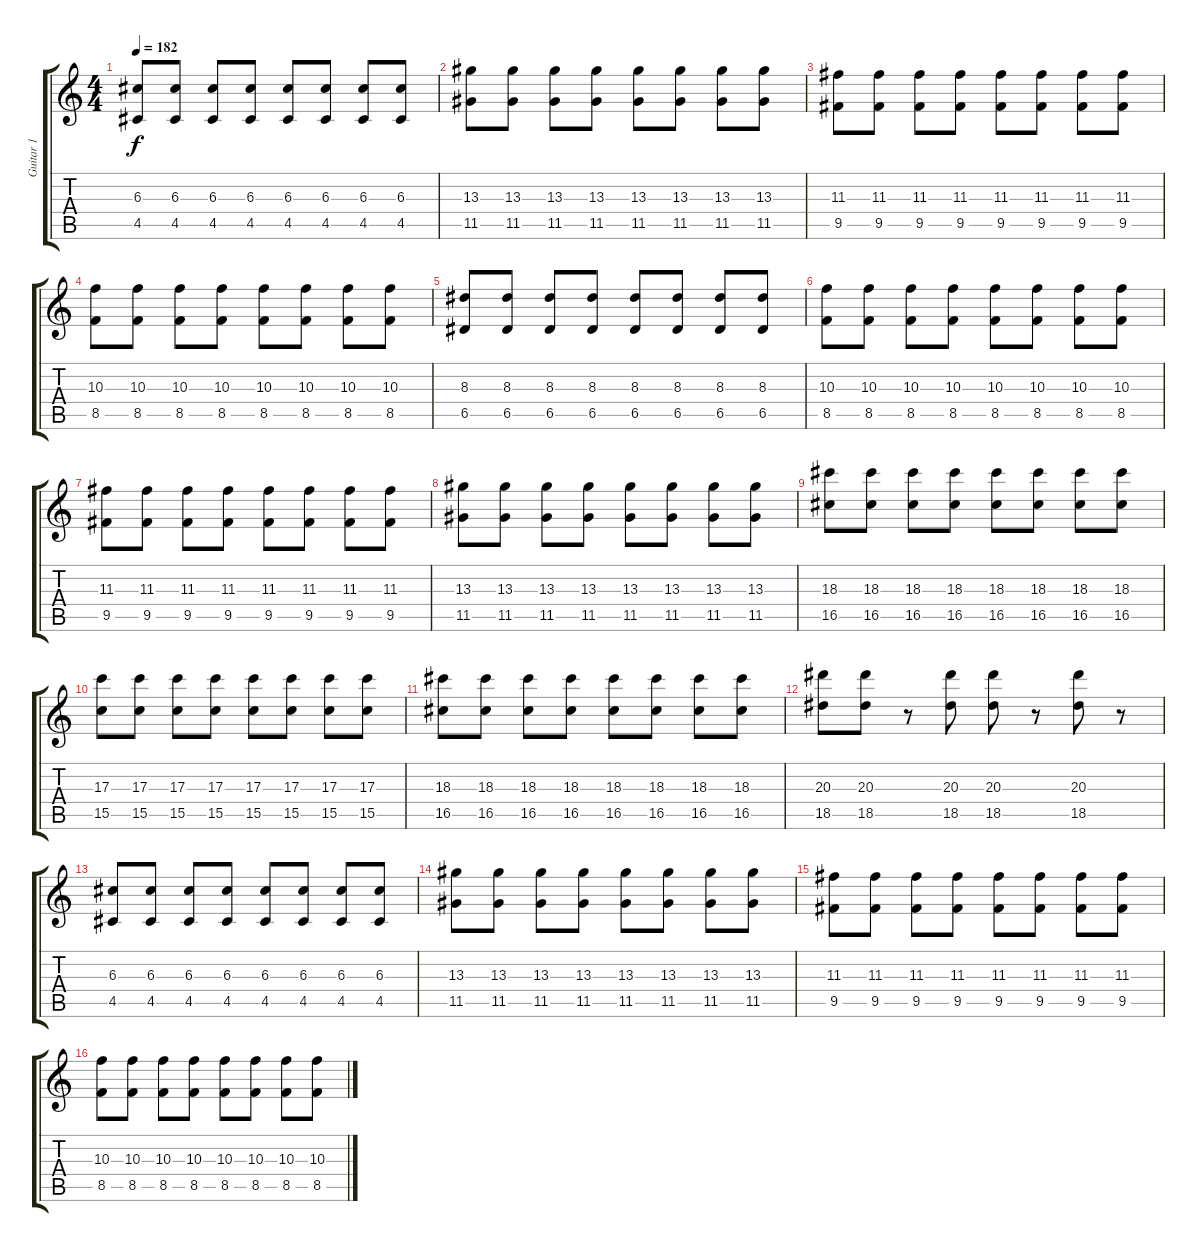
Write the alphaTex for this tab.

\track ("Guitar 1" "Guitar 1") {instrument acousticguitarnylon}
\staff {score tabs}
\tuning (E4 B3 G3 D3 A2 E2) {hide}
\ts (4 4)
\tempo 182
\clef g2
\ks c
(6.3 4.5).8{dy f} (6.3 4.5).8 (6.3 4.5).8 (6.3 4.5).8 (6.3 4.5).8 (6.3 4.5).8 (6.3 4.5).8 (6.3 4.5).8 |
(13.3 11.5).8 (13.3 11.5).8 (13.3 11.5).8 (13.3 11.5).8 (13.3 11.5).8 (13.3 11.5).8 (13.3 11.5).8 (13.3 11.5).8 |
(11.3 9.5).8 (11.3 9.5).8 (11.3 9.5).8 (11.3 9.5).8 (11.3 9.5).8 (11.3 9.5).8 (11.3 9.5).8 (11.3 9.5).8 |
(10.3 8.5).8 (10.3 8.5).8 (10.3 8.5).8 (10.3 8.5).8 (10.3 8.5).8 (10.3 8.5).8 (10.3 8.5).8 (10.3 8.5).8 |
(8.3 6.5).8 (8.3 6.5).8 (8.3 6.5).8 (8.3 6.5).8 (8.3 6.5).8 (8.3 6.5).8 (8.3 6.5).8 (8.3 6.5).8 |
(10.3 8.5).8 (10.3 8.5).8 (10.3 8.5).8 (10.3 8.5).8 (10.3 8.5).8 (10.3 8.5).8 (10.3 8.5).8 (10.3 8.5).8 |
(11.3 9.5).8 (11.3 9.5).8 (11.3 9.5).8 (11.3 9.5).8 (11.3 9.5).8 (11.3 9.5).8 (11.3 9.5).8 (11.3 9.5).8 |
(13.3 11.5).8 (13.3 11.5).8 (13.3 11.5).8 (13.3 11.5).8 (13.3 11.5).8 (13.3 11.5).8 (13.3 11.5).8 (13.3 11.5).8 |
(18.3 16.5).8 (18.3 16.5).8 (18.3 16.5).8 (18.3 16.5).8 (18.3 16.5).8 (18.3 16.5).8 (18.3 16.5).8 (18.3 16.5).8 |
(17.3 15.5).8 (17.3 15.5).8 (17.3 15.5).8 (17.3 15.5).8 (17.3 15.5).8 (17.3 15.5).8 (17.3 15.5).8 (17.3 15.5).8 |
(18.3 16.5).8 (18.3 16.5).8 (18.3 16.5).8 (18.3 16.5).8 (18.3 16.5).8 (18.3 16.5).8 (18.3 16.5).8 (18.3 16.5).8 |
(20.3 18.5).8 (20.3 18.5).8 r.8 (20.3 18.5).8 (20.3 18.5).8 r.8 (20.3 18.5).8 r.8 |
(6.3 4.5).8 (6.3 4.5).8 (6.3 4.5).8 (6.3 4.5).8 (6.3 4.5).8 (6.3 4.5).8 (6.3 4.5).8 (6.3 4.5).8 |
(13.3 11.5).8 (13.3 11.5).8 (13.3 11.5).8 (13.3 11.5).8 (13.3 11.5).8 (13.3 11.5).8 (13.3 11.5).8 (13.3 11.5).8 |
(11.3 9.5).8 (11.3 9.5).8 (11.3 9.5).8 (11.3 9.5).8 (11.3 9.5).8 (11.3 9.5).8 (11.3 9.5).8 (11.3 9.5).8 |
(10.3 8.5).8 (10.3 8.5).8 (10.3 8.5).8 (10.3 8.5).8 (10.3 8.5).8 (10.3 8.5).8 (10.3 8.5).8 (10.3 8.5).8
